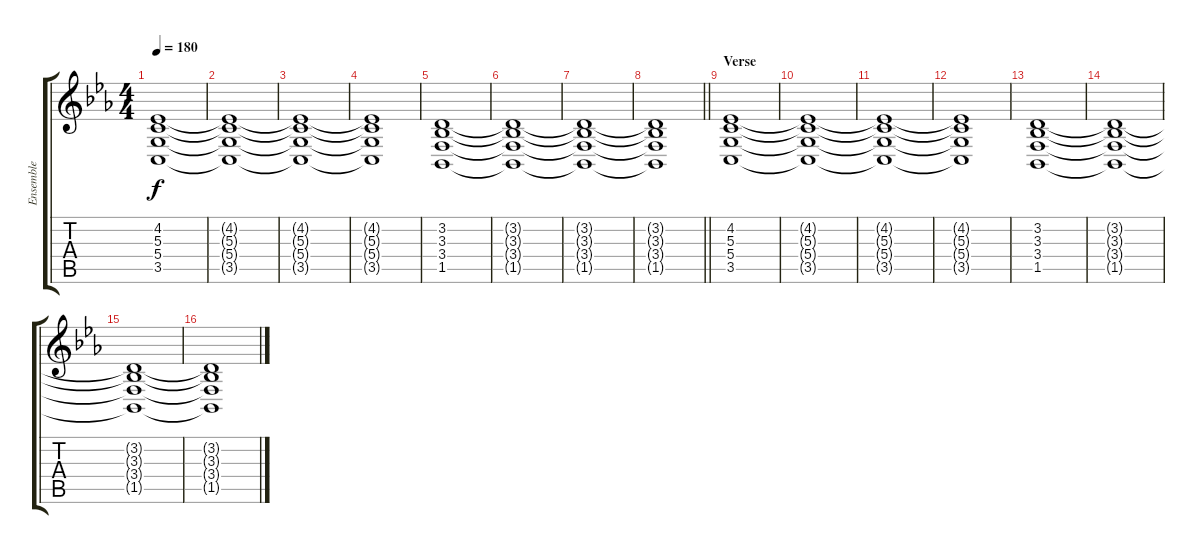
\track ("Ensemble" "Ensemble") {instrument stringensemble1}
\staff {score tabs}
\tuning (E4 B3 G3 D3 A2 E2) {hide}
\ts (4 4)
\tempo 180
\clef g2
\ks eb
(4.2 5.3 5.4 3.5).1{dy f} |
(4.2{t} 5.3{t} 5.4{t} 3.5{t}).1 |
(4.2{t} 5.3{t} 5.4{t} 3.5{t}).1 |
(4.2{t} 5.3{t} 5.4{t} 3.5{t}).1 |
(3.2 3.3 3.4 1.5).1 |
(3.2{t} 3.3{t} 3.4{t} 1.5{t}).1 |
(3.2{t} 3.3{t} 3.4{t} 1.5{t}).1 |
\barLineRight lightlight
(3.2{t} 3.3{t} 3.4{t} 1.5{t}).1 |
\section ("" "Verse")
(4.2 5.3 5.4 3.5).1 |
(4.2{t} 5.3{t} 5.4{t} 3.5{t}).1 |
(4.2{t} 5.3{t} 5.4{t} 3.5{t}).1 |
(4.2{t} 5.3{t} 5.4{t} 3.5{t}).1 |
(3.2 3.3 3.4 1.5).1 |
(3.2{t} 3.3{t} 3.4{t} 1.5{t}).1 |
(3.2{t} 3.3{t} 3.4{t} 1.5{t}).1 |
(3.2{t} 3.3{t} 3.4{t} 1.5{t}).1
